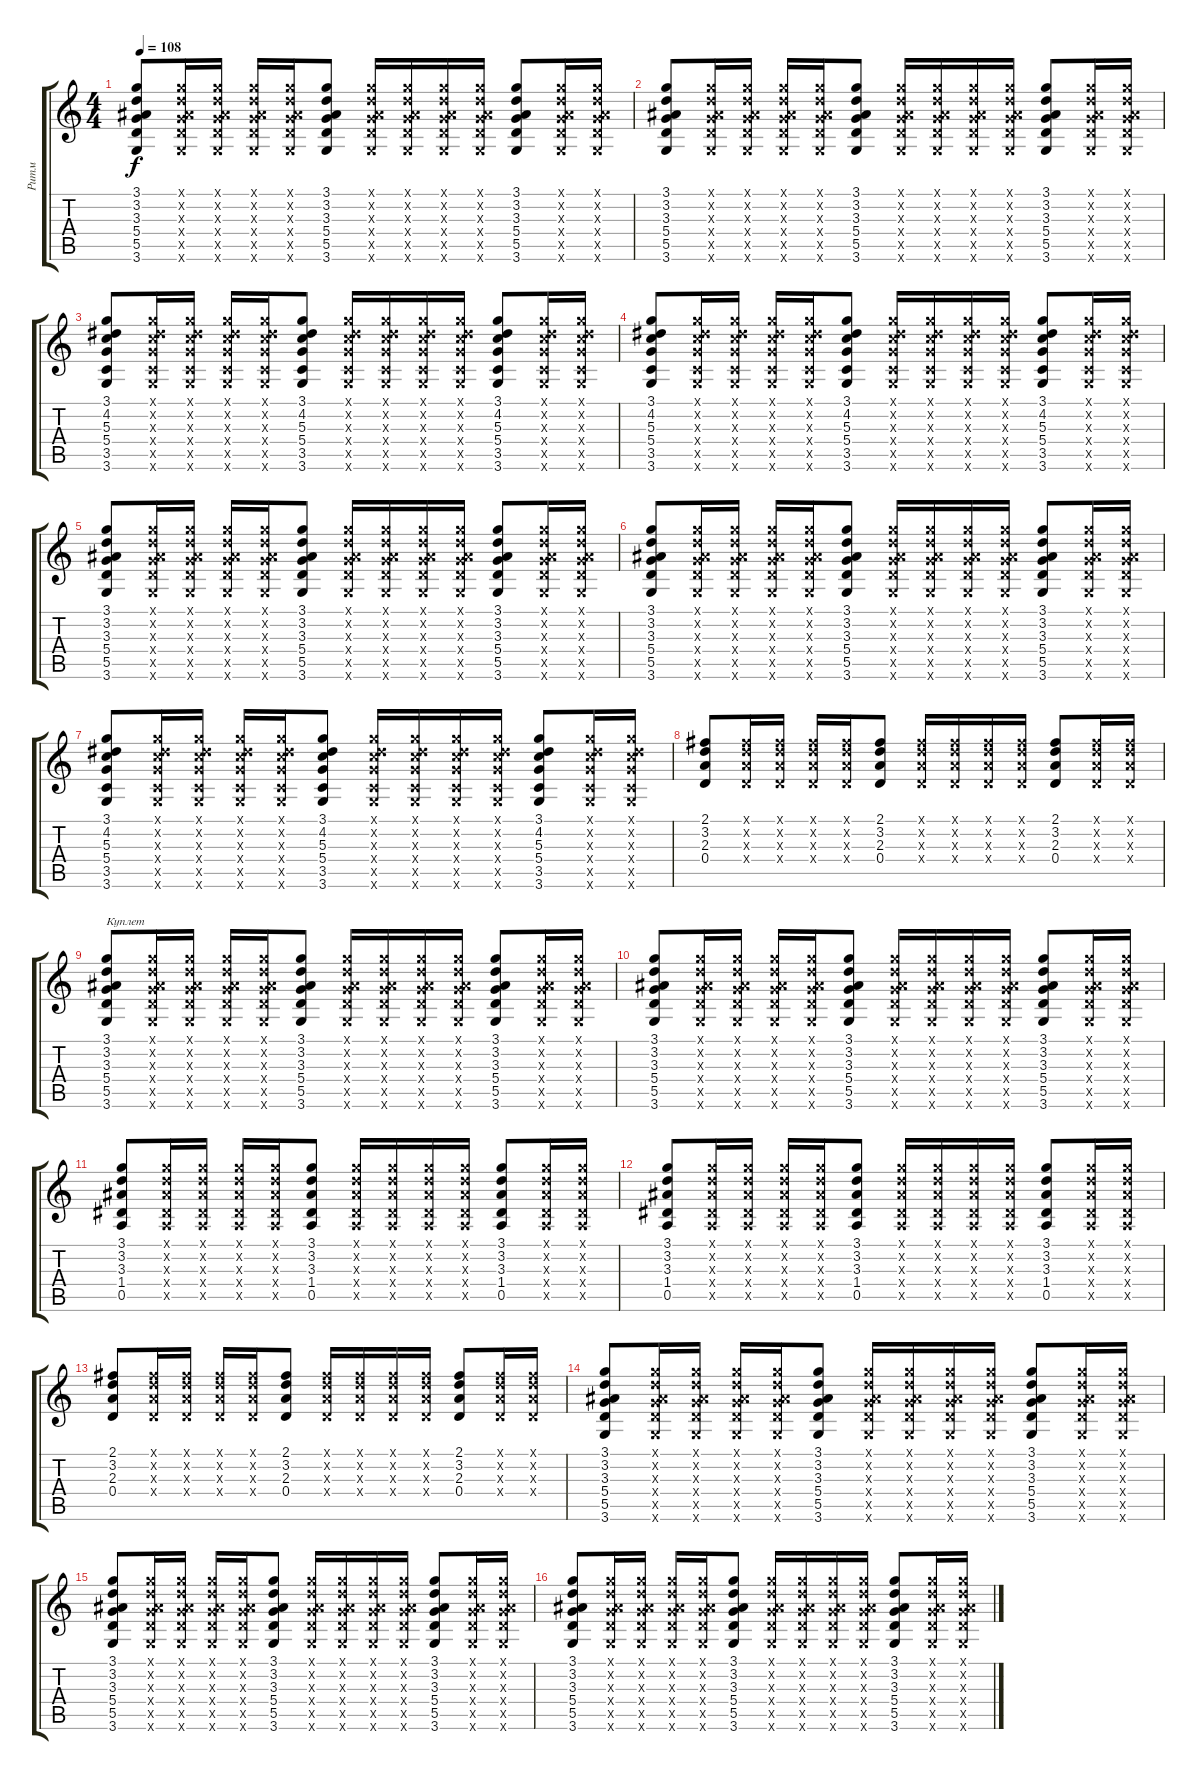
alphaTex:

\track ("Ритм" "Ритм") {instrument acousticguitarsteel}
\staff {score tabs}
\tuning (E4 B3 G3 D3 A2 E2) {hide}
\ts (4 4)
\tempo 108
\clef g2
\ks c
(3.1 3.2 3.3 5.4 5.5 3.6).8{dy f} (3.1{x} 3.2{x} 3.3{x} 5.4{x} 5.5{x} 3.6{x}).16 (3.1{x} 3.2{x} 3.3{x} 5.4{x} 5.5{x} 3.6{x}).16 (3.1{x} 3.2{x} 3.3{x} 5.4{x} 5.5{x} 3.6{x}).16 (3.1{x} 3.2{x} 3.3{x} 5.4{x} 5.5{x} 3.6{x}).16 (3.1 3.2 3.3 5.4 5.5 3.6).8 (3.1{x} 3.2{x} 3.3{x} 5.4{x} 5.5{x} 3.6{x}).16 (3.1{x} 3.2{x} 3.3{x} 5.4{x} 5.5{x} 3.6{x}).16 (3.1{x} 3.2{x} 3.3{x} 5.4{x} 5.5{x} 3.6{x}).16 (3.1{x} 3.2{x} 3.3{x} 5.4{x} 5.5{x} 3.6{x}).16 (3.1 3.2 3.3 5.4 5.5 3.6).8 (3.1{x} 3.2{x} 3.3{x} 5.4{x} 5.5{x} 3.6{x}).16 (3.1{x} 3.2{x} 3.3{x} 5.4{x} 5.5{x} 3.6{x}).16 |
(3.1 3.2 3.3 5.4 5.5 3.6).8 (3.1{x} 3.2{x} 3.3{x} 5.4{x} 5.5{x} 3.6{x}).16 (3.1{x} 3.2{x} 3.3{x} 5.4{x} 5.5{x} 3.6{x}).16 (3.1{x} 3.2{x} 3.3{x} 5.4{x} 5.5{x} 3.6{x}).16 (3.1{x} 3.2{x} 3.3{x} 5.4{x} 5.5{x} 3.6{x}).16 (3.1 3.2 3.3 5.4 5.5 3.6).8 (3.1{x} 3.2{x} 3.3{x} 5.4{x} 5.5{x} 3.6{x}).16 (3.1{x} 3.2{x} 3.3{x} 5.4{x} 5.5{x} 3.6{x}).16 (3.1{x} 3.2{x} 3.3{x} 5.4{x} 5.5{x} 3.6{x}).16 (3.1{x} 3.2{x} 3.3{x} 5.4{x} 5.5{x} 3.6{x}).16 (3.1 3.2 3.3 5.4 5.5 3.6).8 (3.1{x} 3.2{x} 3.3{x} 5.4{x} 5.5{x} 3.6{x}).16 (3.1{x} 3.2{x} 3.3{x} 5.4{x} 5.5{x} 3.6{x}).16 |
(3.1 4.2 5.3 5.4 3.5 3.6).8 (3.1{x} 4.2{x} 5.3{x} 5.4{x} 3.5{x} 3.6{x}).16 (3.1{x} 4.2{x} 5.3{x} 5.4{x} 3.5{x} 3.6{x}).16 (3.1{x} 4.2{x} 5.3{x} 5.4{x} 3.5{x} 3.6{x}).16 (3.1{x} 4.2{x} 5.3{x} 5.4{x} 3.5{x} 3.6{x}).16 (3.1 4.2 5.3 5.4 3.5 3.6).8 (3.1{x} 4.2{x} 5.3{x} 5.4{x} 3.5{x} 3.6{x}).16 (3.1{x} 4.2{x} 5.3{x} 5.4{x} 3.5{x} 3.6{x}).16 (3.1{x} 4.2{x} 5.3{x} 5.4{x} 3.5{x} 3.6{x}).16 (3.1{x} 4.2{x} 5.3{x} 5.4{x} 3.5{x} 3.6{x}).16 (3.1 4.2 5.3 5.4 3.5 3.6).8 (3.1{x} 4.2{x} 5.3{x} 5.4{x} 3.5{x} 3.6{x}).16 (3.1{x} 4.2{x} 5.3{x} 5.4{x} 3.5{x} 3.6{x}).16 |
(3.1 4.2 5.3 5.4 3.5 3.6).8 (3.1{x} 4.2{x} 5.3{x} 5.4{x} 3.5{x} 3.6{x}).16 (3.1{x} 4.2{x} 5.3{x} 5.4{x} 3.5{x} 3.6{x}).16 (3.1{x} 4.2{x} 5.3{x} 5.4{x} 3.5{x} 3.6{x}).16 (3.1{x} 4.2{x} 5.3{x} 5.4{x} 3.5{x} 3.6{x}).16 (3.1 4.2 5.3 5.4 3.5 3.6).8 (3.1{x} 4.2{x} 5.3{x} 5.4{x} 3.5{x} 3.6{x}).16 (3.1{x} 4.2{x} 5.3{x} 5.4{x} 3.5{x} 3.6{x}).16 (3.1{x} 4.2{x} 5.3{x} 5.4{x} 3.5{x} 3.6{x}).16 (3.1{x} 4.2{x} 5.3{x} 5.4{x} 3.5{x} 3.6{x}).16 (3.1 4.2 5.3 5.4 3.5 3.6).8 (3.1{x} 4.2{x} 5.3{x} 5.4{x} 3.5{x} 3.6{x}).16 (3.1{x} 4.2{x} 5.3{x} 5.4{x} 3.5{x} 3.6{x}).16 |
(3.1 3.2 3.3 5.4 5.5 3.6).8 (3.1{x} 3.2{x} 3.3{x} 5.4{x} 5.5{x} 3.6{x}).16 (3.1{x} 3.2{x} 3.3{x} 5.4{x} 5.5{x} 3.6{x}).16 (3.1{x} 3.2{x} 3.3{x} 5.4{x} 5.5{x} 3.6{x}).16 (3.1{x} 3.2{x} 3.3{x} 5.4{x} 5.5{x} 3.6{x}).16 (3.1 3.2 3.3 5.4 5.5 3.6).8 (3.1{x} 3.2{x} 3.3{x} 5.4{x} 5.5{x} 3.6{x}).16 (3.1{x} 3.2{x} 3.3{x} 5.4{x} 5.5{x} 3.6{x}).16 (3.1{x} 3.2{x} 3.3{x} 5.4{x} 5.5{x} 3.6{x}).16 (3.1{x} 3.2{x} 3.3{x} 5.4{x} 5.5{x} 3.6{x}).16 (3.1 3.2 3.3 5.4 5.5 3.6).8 (3.1{x} 3.2{x} 3.3{x} 5.4{x} 5.5{x} 3.6{x}).16 (3.1{x} 3.2{x} 3.3{x} 5.4{x} 5.5{x} 3.6{x}).16 |
(3.1 3.2 3.3 5.4 5.5 3.6).8 (3.1{x} 3.2{x} 3.3{x} 5.4{x} 5.5{x} 3.6{x}).16 (3.1{x} 3.2{x} 3.3{x} 5.4{x} 5.5{x} 3.6{x}).16 (3.1{x} 3.2{x} 3.3{x} 5.4{x} 5.5{x} 3.6{x}).16 (3.1{x} 3.2{x} 3.3{x} 5.4{x} 5.5{x} 3.6{x}).16 (3.1 3.2 3.3 5.4 5.5 3.6).8 (3.1{x} 3.2{x} 3.3{x} 5.4{x} 5.5{x} 3.6{x}).16 (3.1{x} 3.2{x} 3.3{x} 5.4{x} 5.5{x} 3.6{x}).16 (3.1{x} 3.2{x} 3.3{x} 5.4{x} 5.5{x} 3.6{x}).16 (3.1{x} 3.2{x} 3.3{x} 5.4{x} 5.5{x} 3.6{x}).16 (3.1 3.2 3.3 5.4 5.5 3.6).8 (3.1{x} 3.2{x} 3.3{x} 5.4{x} 5.5{x} 3.6{x}).16 (3.1{x} 3.2{x} 3.3{x} 5.4{x} 5.5{x} 3.6{x}).16 |
(3.1 4.2 5.3 5.4 3.5 3.6).8 (3.1{x} 4.2{x} 5.3{x} 5.4{x} 3.5{x} 3.6{x}).16 (3.1{x} 4.2{x} 5.3{x} 5.4{x} 3.5{x} 3.6{x}).16 (3.1{x} 4.2{x} 5.3{x} 5.4{x} 3.5{x} 3.6{x}).16 (3.1{x} 4.2{x} 5.3{x} 5.4{x} 3.5{x} 3.6{x}).16 (3.1 4.2 5.3 5.4 3.5 3.6).8 (3.1{x} 4.2{x} 5.3{x} 5.4{x} 3.5{x} 3.6{x}).16 (3.1{x} 4.2{x} 5.3{x} 5.4{x} 3.5{x} 3.6{x}).16 (3.1{x} 4.2{x} 5.3{x} 5.4{x} 3.5{x} 3.6{x}).16 (3.1{x} 4.2{x} 5.3{x} 5.4{x} 3.5{x} 3.6{x}).16 (3.1 4.2 5.3 5.4 3.5 3.6).8 (3.1{x} 4.2{x} 5.3{x} 5.4{x} 3.5{x} 3.6{x}).16 (3.1{x} 4.2{x} 5.3{x} 5.4{x} 3.5{x} 3.6{x}).16 |
(2.1 3.2 2.3 0.4).8 (2.1{x} 3.2{x} 2.3{x} 0.4{x}).16 (2.1{x} 3.2{x} 2.3{x} 0.4{x}).16 (2.1{x} 3.2{x} 2.3{x} 0.4{x}).16 (2.1{x} 3.2{x} 2.3{x} 0.4{x}).16 (2.1 3.2 2.3 0.4).8 (2.1{x} 3.2{x} 2.3{x} 0.4{x}).16 (2.1{x} 3.2{x} 2.3{x} 0.4{x}).16 (2.1{x} 3.2{x} 2.3{x} 0.4{x}).16 (2.1{x} 3.2{x} 2.3{x} 0.4{x}).16 (2.1 3.2 2.3 0.4).8 (2.1{x} 3.2{x} 2.3{x} 0.4{x}).16 (2.1{x} 3.2{x} 2.3{x} 0.4{x}).16 |
(3.1 3.2 3.3 5.4 5.5 3.6).8{txt "Куплет"} (3.1{x} 3.2{x} 3.3{x} 5.4{x} 5.5{x} 3.6{x}).16 (3.1{x} 3.2{x} 3.3{x} 5.4{x} 5.5{x} 3.6{x}).16 (3.1{x} 3.2{x} 3.3{x} 5.4{x} 5.5{x} 3.6{x}).16 (3.1{x} 3.2{x} 3.3{x} 5.4{x} 5.5{x} 3.6{x}).16 (3.1 3.2 3.3 5.4 5.5 3.6).8 (3.1{x} 3.2{x} 3.3{x} 5.4{x} 5.5{x} 3.6{x}).16 (3.1{x} 3.2{x} 3.3{x} 5.4{x} 5.5{x} 3.6{x}).16 (3.1{x} 3.2{x} 3.3{x} 5.4{x} 5.5{x} 3.6{x}).16 (3.1{x} 3.2{x} 3.3{x} 5.4{x} 5.5{x} 3.6{x}).16 (3.1 3.2 3.3 5.4 5.5 3.6).8 (3.1{x} 3.2{x} 3.3{x} 5.4{x} 5.5{x} 3.6{x}).16 (3.1{x} 3.2{x} 3.3{x} 5.4{x} 5.5{x} 3.6{x}).16 |
(3.1 3.2 3.3 5.4 5.5 3.6).8 (3.1{x} 3.2{x} 3.3{x} 5.4{x} 5.5{x} 3.6{x}).16 (3.1{x} 3.2{x} 3.3{x} 5.4{x} 5.5{x} 3.6{x}).16 (3.1{x} 3.2{x} 3.3{x} 5.4{x} 5.5{x} 3.6{x}).16 (3.1{x} 3.2{x} 3.3{x} 5.4{x} 5.5{x} 3.6{x}).16 (3.1 3.2 3.3 5.4 5.5 3.6).8 (3.1{x} 3.2{x} 3.3{x} 5.4{x} 5.5{x} 3.6{x}).16 (3.1{x} 3.2{x} 3.3{x} 5.4{x} 5.5{x} 3.6{x}).16 (3.1{x} 3.2{x} 3.3{x} 5.4{x} 5.5{x} 3.6{x}).16 (3.1{x} 3.2{x} 3.3{x} 5.4{x} 5.5{x} 3.6{x}).16 (3.1 3.2 3.3 5.4 5.5 3.6).8 (3.1{x} 3.2{x} 3.3{x} 5.4{x} 5.5{x} 3.6{x}).16 (3.1{x} 3.2{x} 3.3{x} 5.4{x} 5.5{x} 3.6{x}).16 |
(3.1 3.2 3.3 1.4 0.5).8 (3.1{x} 3.2{x} 3.3{x} 1.4{x} 0.5{x}).16 (3.1{x} 3.2{x} 3.3{x} 1.4{x} 0.5{x}).16 (3.1{x} 3.2{x} 3.3{x} 1.4{x} 0.5{x}).16 (3.1{x} 3.2{x} 3.3{x} 1.4{x} 0.5{x}).16 (3.1 3.2 3.3 1.4 0.5).8 (3.1{x} 3.2{x} 3.3{x} 1.4{x} 0.5{x}).16 (3.1{x} 3.2{x} 3.3{x} 1.4{x} 0.5{x}).16 (3.1{x} 3.2{x} 3.3{x} 1.4{x} 0.5{x}).16 (3.1{x} 3.2{x} 3.3{x} 1.4{x} 0.5{x}).16 (3.1 3.2 3.3 1.4 0.5).8 (3.1{x} 3.2{x} 3.3{x} 1.4{x} 0.5{x}).16 (3.1{x} 3.2{x} 3.3{x} 1.4{x} 0.5{x}).16 |
(3.1 3.2 3.3 1.4 0.5).8 (3.1{x} 3.2{x} 3.3{x} 1.4{x} 0.5{x}).16 (3.1{x} 3.2{x} 3.3{x} 1.4{x} 0.5{x}).16 (3.1{x} 3.2{x} 3.3{x} 1.4{x} 0.5{x}).16 (3.1{x} 3.2{x} 3.3{x} 1.4{x} 0.5{x}).16 (3.1 3.2 3.3 1.4 0.5).8 (3.1{x} 3.2{x} 3.3{x} 1.4{x} 0.5{x}).16 (3.1{x} 3.2{x} 3.3{x} 1.4{x} 0.5{x}).16 (3.1{x} 3.2{x} 3.3{x} 1.4{x} 0.5{x}).16 (3.1{x} 3.2{x} 3.3{x} 1.4{x} 0.5{x}).16 (3.1 3.2 3.3 1.4 0.5).8 (3.1{x} 3.2{x} 3.3{x} 1.4{x} 0.5{x}).16 (3.1{x} 3.2{x} 3.3{x} 1.4{x} 0.5{x}).16 |
(2.1 3.2 2.3 0.4).8 (2.1{x} 3.2{x} 2.3{x} 0.4{x}).16 (2.1{x} 3.2{x} 2.3{x} 0.4{x}).16 (2.1{x} 3.2{x} 2.3{x} 0.4{x}).16 (2.1{x} 3.2{x} 2.3{x} 0.4{x}).16 (2.1 3.2 2.3 0.4).8 (2.1{x} 3.2{x} 2.3{x} 0.4{x}).16 (2.1{x} 3.2{x} 2.3{x} 0.4{x}).16 (2.1{x} 3.2{x} 2.3{x} 0.4{x}).16 (2.1{x} 3.2{x} 2.3{x} 0.4{x}).16 (2.1 3.2 2.3 0.4).8 (2.1{x} 3.2{x} 2.3{x} 0.4{x}).16 (2.1{x} 3.2{x} 2.3{x} 0.4{x}).16 |
(3.1 3.2 3.3 5.4 5.5 3.6).8 (3.1{x} 3.2{x} 3.3{x} 5.4{x} 5.5{x} 3.6{x}).16 (3.1{x} 3.2{x} 3.3{x} 5.4{x} 5.5{x} 3.6{x}).16 (3.1{x} 3.2{x} 3.3{x} 5.4{x} 5.5{x} 3.6{x}).16 (3.1{x} 3.2{x} 3.3{x} 5.4{x} 5.5{x} 3.6{x}).16 (3.1 3.2 3.3 5.4 5.5 3.6).8 (3.1{x} 3.2{x} 3.3{x} 5.4{x} 5.5{x} 3.6{x}).16 (3.1{x} 3.2{x} 3.3{x} 5.4{x} 5.5{x} 3.6{x}).16 (3.1{x} 3.2{x} 3.3{x} 5.4{x} 5.5{x} 3.6{x}).16 (3.1{x} 3.2{x} 3.3{x} 5.4{x} 5.5{x} 3.6{x}).16 (3.1 3.2 3.3 5.4 5.5 3.6).8 (3.1{x} 3.2{x} 3.3{x} 5.4{x} 5.5{x} 3.6{x}).16 (3.1{x} 3.2{x} 3.3{x} 5.4{x} 5.5{x} 3.6{x}).16 |
(3.1 3.2 3.3 5.4 5.5 3.6).8 (3.1{x} 3.2{x} 3.3{x} 5.4{x} 5.5{x} 3.6{x}).16 (3.1{x} 3.2{x} 3.3{x} 5.4{x} 5.5{x} 3.6{x}).16 (3.1{x} 3.2{x} 3.3{x} 5.4{x} 5.5{x} 3.6{x}).16 (3.1{x} 3.2{x} 3.3{x} 5.4{x} 5.5{x} 3.6{x}).16 (3.1 3.2 3.3 5.4 5.5 3.6).8 (3.1{x} 3.2{x} 3.3{x} 5.4{x} 5.5{x} 3.6{x}).16 (3.1{x} 3.2{x} 3.3{x} 5.4{x} 5.5{x} 3.6{x}).16 (3.1{x} 3.2{x} 3.3{x} 5.4{x} 5.5{x} 3.6{x}).16 (3.1{x} 3.2{x} 3.3{x} 5.4{x} 5.5{x} 3.6{x}).16 (3.1 3.2 3.3 5.4 5.5 3.6).8 (3.1{x} 3.2{x} 3.3{x} 5.4{x} 5.5{x} 3.6{x}).16 (3.1{x} 3.2{x} 3.3{x} 5.4{x} 5.5{x} 3.6{x}).16 |
(3.1 3.2 3.3 5.4 5.5 3.6).8 (3.1{x} 3.2{x} 3.3{x} 5.4{x} 5.5{x} 3.6{x}).16 (3.1{x} 3.2{x} 3.3{x} 5.4{x} 5.5{x} 3.6{x}).16 (3.1{x} 3.2{x} 3.3{x} 5.4{x} 5.5{x} 3.6{x}).16 (3.1{x} 3.2{x} 3.3{x} 5.4{x} 5.5{x} 3.6{x}).16 (3.1 3.2 3.3 5.4 5.5 3.6).8 (3.1{x} 3.2{x} 3.3{x} 5.4{x} 5.5{x} 3.6{x}).16 (3.1{x} 3.2{x} 3.3{x} 5.4{x} 5.5{x} 3.6{x}).16 (3.1{x} 3.2{x} 3.3{x} 5.4{x} 5.5{x} 3.6{x}).16 (3.1{x} 3.2{x} 3.3{x} 5.4{x} 5.5{x} 3.6{x}).16 (3.1 3.2 3.3 5.4 5.5 3.6).8 (3.1{x} 3.2{x} 3.3{x} 5.4{x} 5.5{x} 3.6{x}).16 (3.1{x} 3.2{x} 3.3{x} 5.4{x} 5.5{x} 3.6{x}).16
